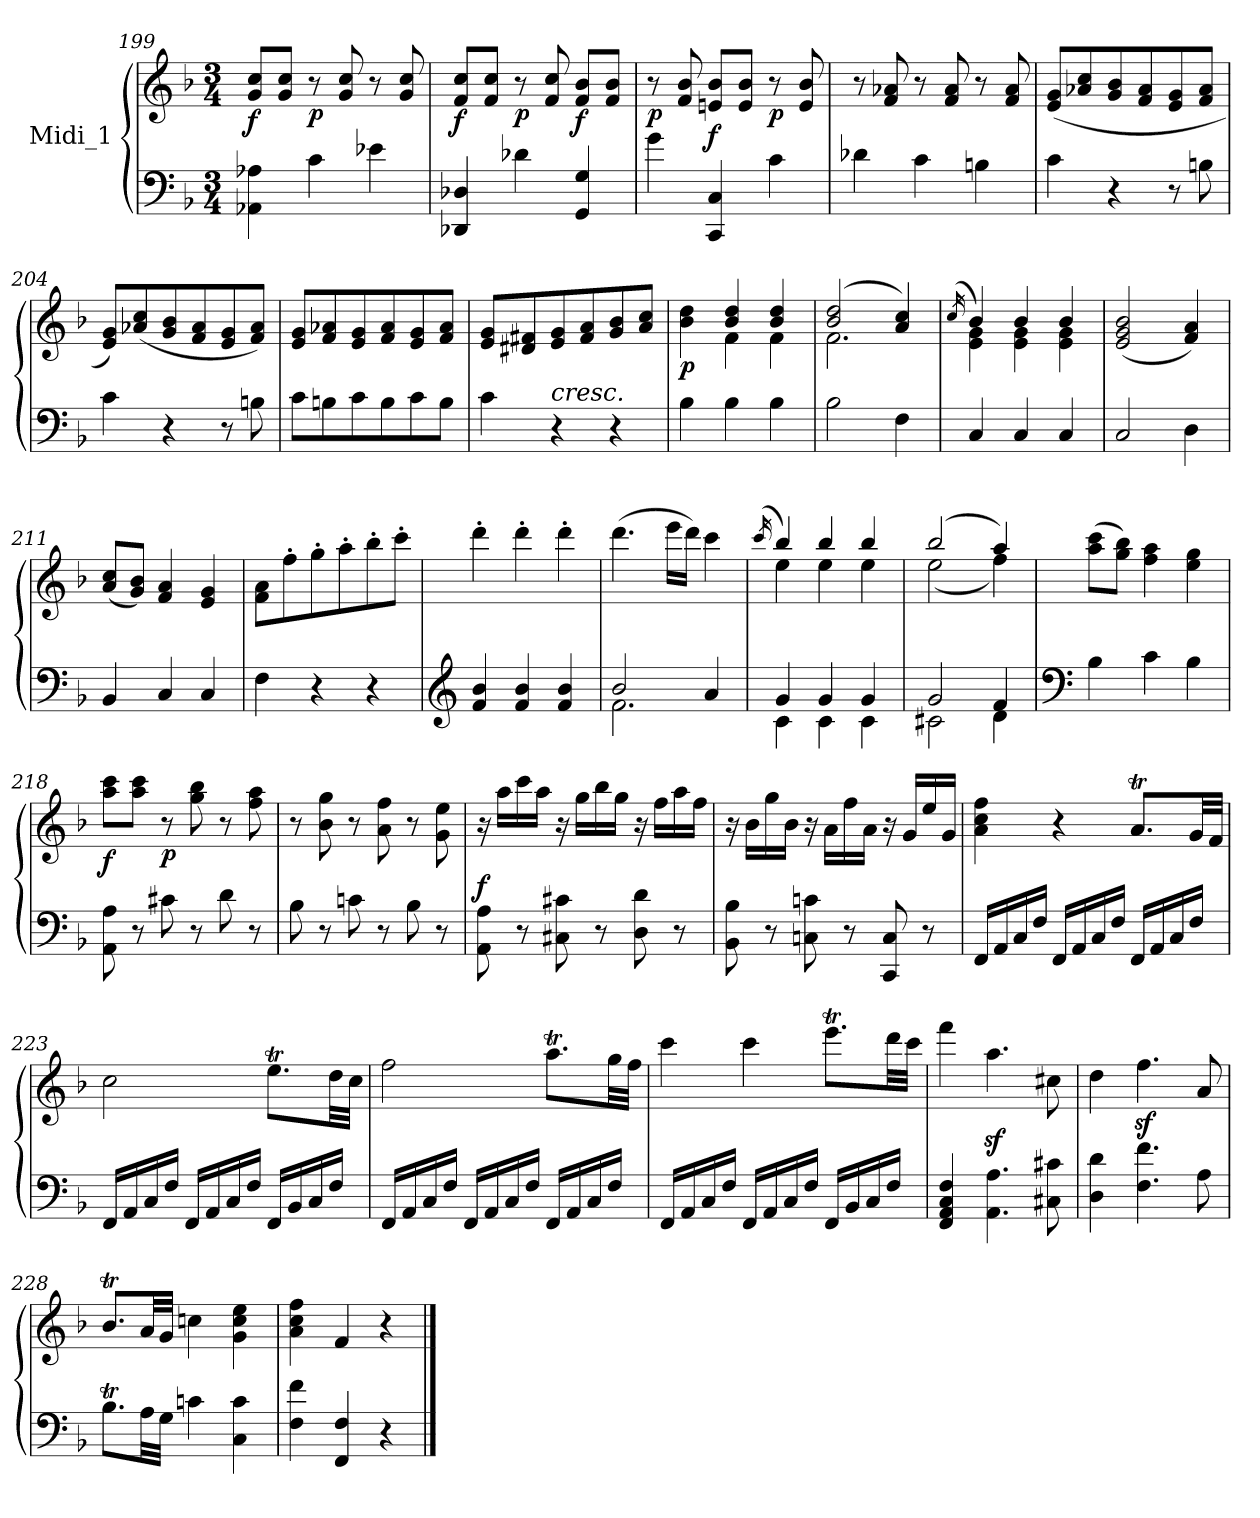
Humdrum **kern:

**kern	**kern	**dynam
*part1	*part1	*part1
*staff2	*staff1	*staff1/2
*I"Midi_1	*	*
*clefF4	*clefG2	*
*k[b-]	*k[b-]	*
*F:	*F:	*
*M3/4	*M3/4	*
=199	=199	=199
!	!	!LO:DY:b
4AA-X\ 4A-X\	8g/ 8cc/L	f
.	8g/ 8cc/J	.
!	!	!LO:DY:b
4c\	8r	p
.	8g/ 8cc/	.
4e-X\	8r	.
.	8g/ 8cc/	.
=200	=200	=200
!	!	!LO:DY:b
4DD-X/ 4D-X/	8f/ 8cc/L	f
.	8f/ 8cc/J	.
!	!	!LO:DY:b
4d-X\	8r	p
.	8f/ 8cc/	.
!	!	!LO:DY:b
4GG/ 4G/	8f/ 8b-/L	f
.	8f/ 8b-/J	.
=201	=201	=201
!	!	!LO:DY:b
4g\	8r	p
.	8f/ 8b-/	.
!	!	!LO:DY:b
4CC/ 4C/	8eni/ 8b-/L	f
.	8e/ 8b-/J	.
!	!	!LO:DY:b
4c\	8r	p
.	8e/ 8b-/	.
!!LO:LB:g=z
=202	=202	=202
*^	*	*
2ryy	4d-X\	8r	.
.	.	8f/ 8a-X/	.
.	4c\	8r	.
.	.	8f/ 8a-/	.
4ryy	4Bn\	8r	.
.	.	8f/ 8a-/	.
=203	=203	=203	=203
2ryy	4c\	(8e/ 8g/L	.
.	.	8a-X/ 8cc/	.
.	4r	8g/ 8b-/	.
.	.	8f/ 8a-/	.
4ryy	8r	8e/ 8g/	.
.	8Bn\	8f/ 8a-/J	.
=204	=204	=204	=204
2ryy	4c\	8e/ 8g/L)	.
.	.	(8a-X/ 8cc/	.
.	4r	8g/ 8b-/	.
.	.	8f/ 8a-/	.
4ryy	8r	8e/ 8g/	.
.	8Bn\	8f/ 8a-/J)	.
=205	=205	=205	=205
2ryy	8c\L	8e/ 8g/L	.
.	8Bn\	8f/ 8a-X/	.
.	8c\	8e/ 8g/	.
.	8B\	8f/ 8a-/	.
4ryy	8c\	8e/ 8g/	.
.	8B\J	8f/ 8a-/J	.
=206	=206	=206	=206
2ryy	4c\	8e/ 8g/L	.
.	.	8d#X/ 8f#X/	.
!	!LO:TX:a:i:t=cresc.	!	!
.	4r	8e/ 8g/	.
.	.	8f#/ 8a/	.
4ryy	4r	8g/ 8b-i/	.
.	.	8a/ 8cc/J	.
=207	=207	=207	=207
*	*	*^	*
!	!	!	!	!LO:DY:b
4ryy	4B-\	4b-\ 4dd\	4ryy	p
2ryy	4B-\	4b-/ 4dd/	4f\	.
.	4B-\	4b-/ 4dd/	4f\	.
!!LO:LB:g=z	!!
=208	=208	=208	=208	=208
2B-\	2ryy	(>2b-/ 2dd/	2.f\	.
4F\	4ryy	4a/ 4cc/)	.	.
=209	=209	=209	=209	=209
.	.	(16qcc/	.	.
4C/	2ryy	4b-/)	4e\ 4g\	.
4C/	.	4b-/	4e\ 4g\	.
4C/	4ryy	4b-/	4e\ 4g\	.
*	*	*v	*v	*
=210	=210	=210	=210
*	*^	*	*
2ryy	2C/	2ryy	(2e/ 2g/ 2b-/	.
4ryy	4D\	4ryy	4f/ 4a/)	.
=211	=211	=211	=211	=211
2ryy	4BB-/	2ryy	(8a/ 8cc/L	.
.	.	.	8g/ 8b-/J)	.
.	4C/	.	4f/ 4a/	.
4ryy	4C/	4ryy	4e/ 4g/	.
=212	=212	=212	=212	=212
2ryy	4F\	2ryy	8f\ 8a\L	.
.	.	.	8ff'\	.
.	4r	.	8gg'\	.
.	.	.	8aa'\	.
4ryy	4r	4ryy	8bb-'\	.
.	.	.	8ccc'\J	.
=213	=213	=213	=213	=213
*clefG2	*	*	*	*
2ryy	4f/ 4b-/	2ryy	4ddd'\	.
.	4f/ 4b-/	.	4ddd'\	.
4ryy	4f/ 4b-/	4ryy	4ddd'\	.
=214	=214	=214	=214	=214
2ryy	2b-/	2.f\	(>4.ddd\	.
.	.	.	16eee\LL	.
.	.	.	16ddd\JJ)	.
4ryy	4a/	.	4ccc\	.
*v	*v	*v	*	*
!!LO:LB:g=z
=215	=215	=215
.	(16qccc/	.
*^	*^	*
4g/	4c\	4bb-/)	4ee\	.
4g/	4c\	4bb-/	4ee\	.
4g/	4c\	4bb-/	4ee\	.
=216	=216	=216	=216	=216
2g/	2c#X\	(>2bb-/	(2ee\	.
4f/	4d\	4aa/)	4ff\)	.
*v	*v	*	*	*
*	*v	*v	*
=217	=217	=217
*clefF4	*	*
*^	*	*
*	*^	*	*
2ryy	4B-\	2ryy	(>8aa\ 8ccc\L	.
.	.	.	8gg\ 8bb-\J)	.
.	4c\	.	4ff\ 4aa\	.
4ryy	4B-\	4ryy	4ee\ 4gg\	.
=218	=218	=218	=218	=218
!	!	!	!	!LO:DY:b
2ryy	8AA\ 8A\	2ryy	8aa\ 8ccc\L	f
.	8r	.	8aa\ 8ccc\J	.
!	!	!	!	!LO:DY:b
.	8c#X\	.	8r	p
.	8r	.	8gg\ 8bb-\	.
4ryy	8d\	4ryy	8r	.
.	8r	.	8ff\ 8aa\	.
=219	=219	=219	=219	=219
2ryy	8B-\	2ryy	8r	.
.	8r	.	8b-\ 8gg\	.
.	8cni\	.	8r	.
.	8r	.	8a\ 8ff\	.
4ryy	8B-\	4ryy	8r	.
.	8r	.	8g\ 8ee\	.
*	*v	*v	*	*
!!LO:LB:g=z
=220	=220	=220	=220
!	!	!	!LO:DY:a=2
*v	*v	*	*
8AA\ 8A\	16r	f
.	16aa\LL	.
8r	16ccc\	.
.	16aa\JJ	.
8C#X\ 8c#X\	16r	.
.	16gg\LL	.
8r	16bb-\	.
.	16gg\JJ	.
8D\ 8d\	16r	.
.	16ff\LL	.
8r	16aa\	.
.	16ff\JJ	.
=221	=221	=221
8BB-\ 8B-\	16r	.
.	16b-\LL	.
8r	16gg\	.
.	16b-\JJ	.
8Cni\ 8cni\	16r	.
.	16a\LL	.
8r	16ff\	.
.	16a\JJ	.
8CC/ 8C/	16r	.
.	16g/LL	.
8r	16ee/	.
.	16g/JJ	.
=222	=222	=222
16FF/LL	4a\ 4cc\ 4ff\	.
16AA/	.	.
16C/	.	.
16F/JJ	.	.
16FF/LL	4r	.
16AA/	.	.
16C/	.	.
16F/JJ	.	.
16FF/LL	8.at/L	.
16AA/	.	.
16C/	.	.
16F/JJ	32g/LL	.
.	32f/JJJ	.
!!LO:LB:g=z
=223	=223	=223
16FF/LL	2cc\	.
16AA/	.	.
16C/	.	.
16F/JJ	.	.
16FF/LL	.	.
16AA/	.	.
16C/	.	.
16F/JJ	.	.
16FF/LL	8.eet\L	.
16BB-/	.	.
16C/	.	.
16F/JJ	32dd\LL	.
.	32cc\JJJ	.
=224	=224	=224
16FF/LL	2ff\	.
16AA/	.	.
16C/	.	.
16F/JJ	.	.
16FF/LL	.	.
16AA/	.	.
16C/	.	.
16F/JJ	.	.
16FF/LL	8.aat\L	.
16AA/	.	.
16C/	.	.
16F/JJ	32gg\LL	.
.	32ff\JJJ	.
=225	=225	=225
16FF/LL	4ccc\	.
16AA/	.	.
16C/	.	.
16F/JJ	.	.
16FF/LL	4ccc\	.
16AA/	.	.
16C/	.	.
16F/JJ	.	.
16FF/LL	8.eeet\L	.
16BB-/	.	.
16C/	.	.
16F/JJ	32ddd\LL	.
.	32ccc\JJJ	.
!!LO:PB:g=z
=226	=226	=226
4FF/ 4AA/ 4C/ 4F/	4fff\	.
4.AA\ 4.A\	4.aaz<\	.
8C#X\ 8c#X\	8cc#X\	.
=227	=227	=227
4D\ 4d\	4dd\	.
4.F\ 4.f\	4.ffz<\	.
8A\	8a/	.
=228	=228	=228
8.B-T\L	8.b-T/L	.
32A\LL	32a/LL	.
32G\JJJ	32g/JJJ	.
4cni\	4ccni\	.
4C\ 4c\	4g\ 4cc\ 4ee\	.
=229	=229	=229
4F\ 4f\	4a\ 4cc\ 4ff\	.
4FF/ 4F/	4f/	.
4r	4r	.
==	==	==
*-	*-	*-
